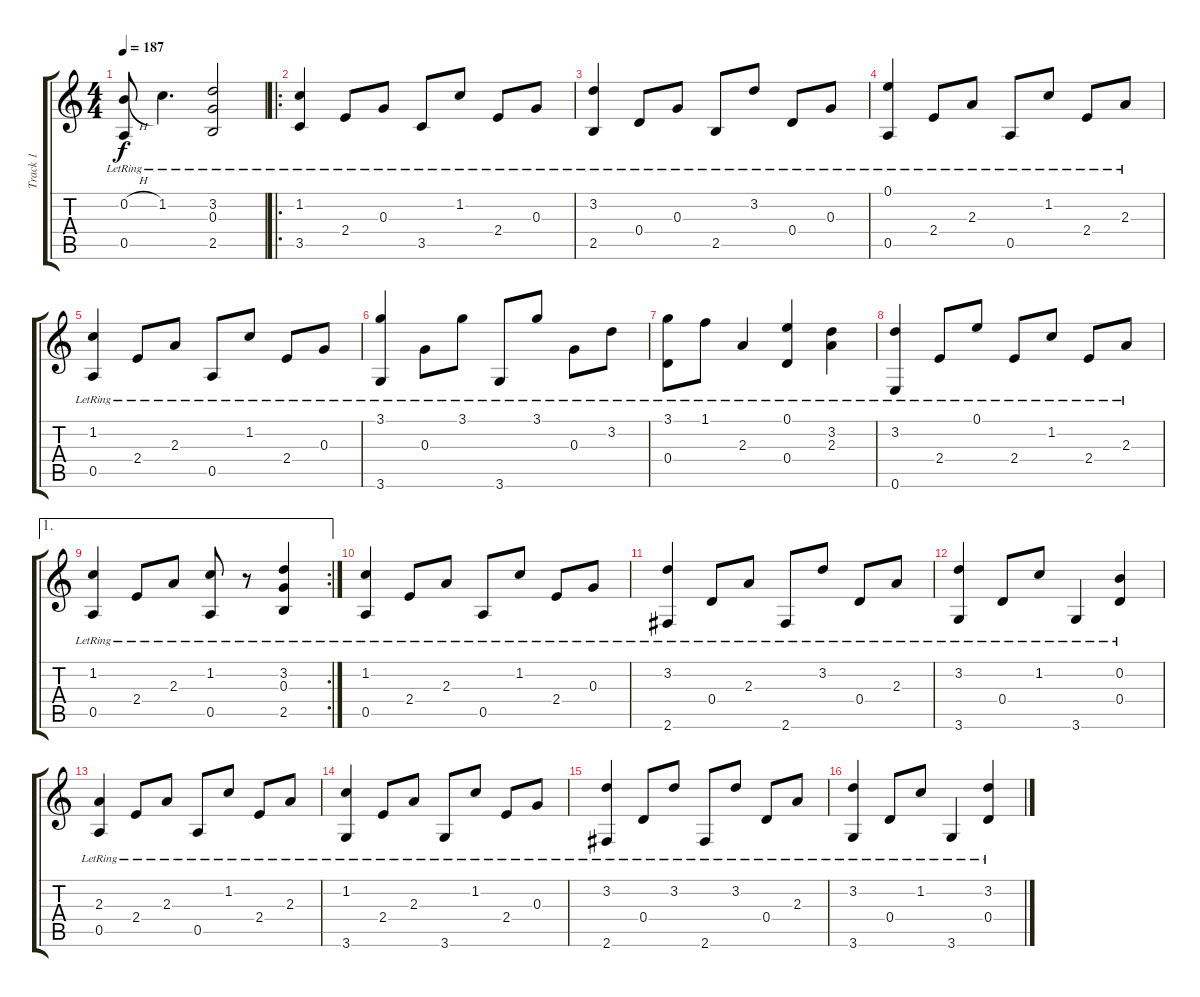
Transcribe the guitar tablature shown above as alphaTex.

\track ("Track 1" "Track 1") {instrument acousticguitarsteel}
\staff {score tabs}
\tuning (E4 B3 G3 D3 A2 E2) {hide}
\ts (4 4)
\tempo 187
\clef g2
\ks c
(0.2{h lr} 0.5{lr}).8{dy f} 1.2{lr}.4{d} (3.2{lr} 0.3{lr} 2.5{lr}).2 |
\ro
(1.2{lr} 3.5{lr}).4 2.4{lr}.8 0.3{lr}.8 3.5{lr}.8 1.2{lr}.8 2.4{lr}.8 0.3{lr}.8 |
(3.2{lr} 2.5{lr}).4 0.4{lr}.8 0.3{lr}.8 2.5{lr}.8 3.2{lr}.8 0.4{lr}.8 0.3{lr}.8 |
(0.1{lr} 0.5{lr}).4 2.4{lr}.8 2.3{lr}.8 0.5{lr}.8 1.2{lr}.8 2.4{lr}.8 2.3{lr}.8 |
(1.2{lr} 0.5{lr}).4 2.4{lr}.8 2.3{lr}.8 0.5{lr}.8 1.2{lr}.8 2.4{lr}.8 0.3{lr}.8 |
(3.1{lr} 3.6{lr}).4 0.3{lr}.8 3.1{lr}.8 3.6{lr}.8 3.1{lr}.8 0.3{lr}.8 3.2{lr}.8 |
(3.1{lr} 0.4{lr}).8 1.1{lr}.8 2.3{lr}.4 (0.1{lr} 0.4{lr}).4 (3.2{lr} 2.3{lr}).4 |
(3.2{lr} 0.6{lr}).4 2.4{lr}.8 0.1{lr}.8 2.4{lr}.8 1.2{lr}.8 2.4{lr}.8 2.3{lr}.8 |
\ae 1
\rc 2
(1.2{lr} 0.5{lr}).4 2.4{lr}.8 2.3{lr}.8 (1.2{lr} 0.5{lr}).8 r.8 (3.2{lr} 0.3{lr} 2.5{lr}).4 |
(1.2{lr} 0.5{lr}).4 2.4{lr}.8 2.3{lr}.8 0.5{lr}.8 1.2{lr}.8 2.4{lr}.8 0.3{lr}.8 |
(3.2{lr} 2.6{lr}).4 0.4{lr}.8 2.3{lr}.8 2.6{lr}.8 3.2{lr}.8 0.4{lr}.8 2.3{lr}.8 |
(3.2{lr} 3.6{lr}).4 0.4{lr}.8 1.2{lr}.8 3.6{lr}.4 (0.2{lr} 0.4{lr}).4 |
(2.3{lr} 0.5{lr}).4 2.4{lr}.8 2.3{lr}.8 0.5{lr}.8 1.2{lr}.8 2.4{lr}.8 2.3{lr}.8 |
(1.2{lr} 3.6{lr}).4 2.4{lr}.8 2.3{lr}.8 3.6{lr}.8 1.2{lr}.8 2.4{lr}.8 0.3{lr}.8 |
(3.2{lr} 2.6{lr}).4 0.4{lr}.8 3.2{lr}.8 2.6{lr}.8 3.2{lr}.8 0.4{lr}.8 2.3{lr}.8 |
(3.2{lr} 3.6{lr}).4 0.4{lr}.8 1.2{lr}.8 3.6{lr}.4 (3.2{lr} 0.4{lr}).4
